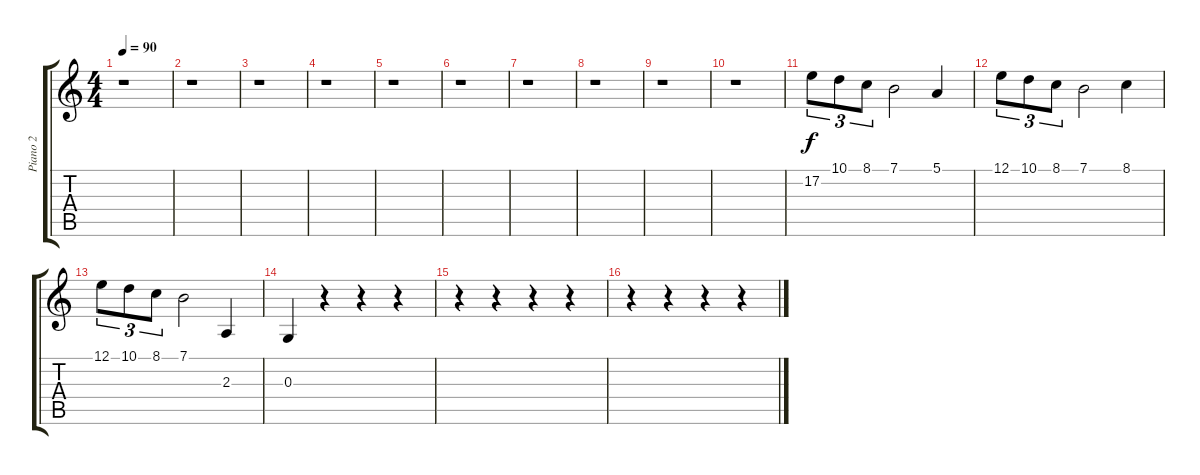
\track ("Piano 2" "Piano 2") {instrument brightacousticpiano}
\staff {score tabs}
\tuning (E4 B3 G3 D3 A2 E2) {hide}
\ts (4 4)
\tempo 90
\clef g2
\ks c
r.1{dy f instrument brightacousticpiano} |
r.1 |
r.1 |
r.1 |
r.1 |
r.1 |
r.1 |
r.1 |
r.1 |
r.1 |
17.2.8{tu (3 2)} 10.1.8{tu (3 2)} 8.1.8{tu (3 2)} 7.1.2 5.1.4 |
12.1.8{tu (3 2)} 10.1.8{tu (3 2)} 8.1.8{tu (3 2)} 7.1.2 8.1.4 |
12.1.8{tu (3 2)} 10.1.8{tu (3 2)} 8.1.8{tu (3 2)} 7.1.2 2.3.4 |
0.3.4 r.4 r.4 r.4 |
r.4 r.4 r.4 r.4 |
r.4 r.4 r.4 r.4
